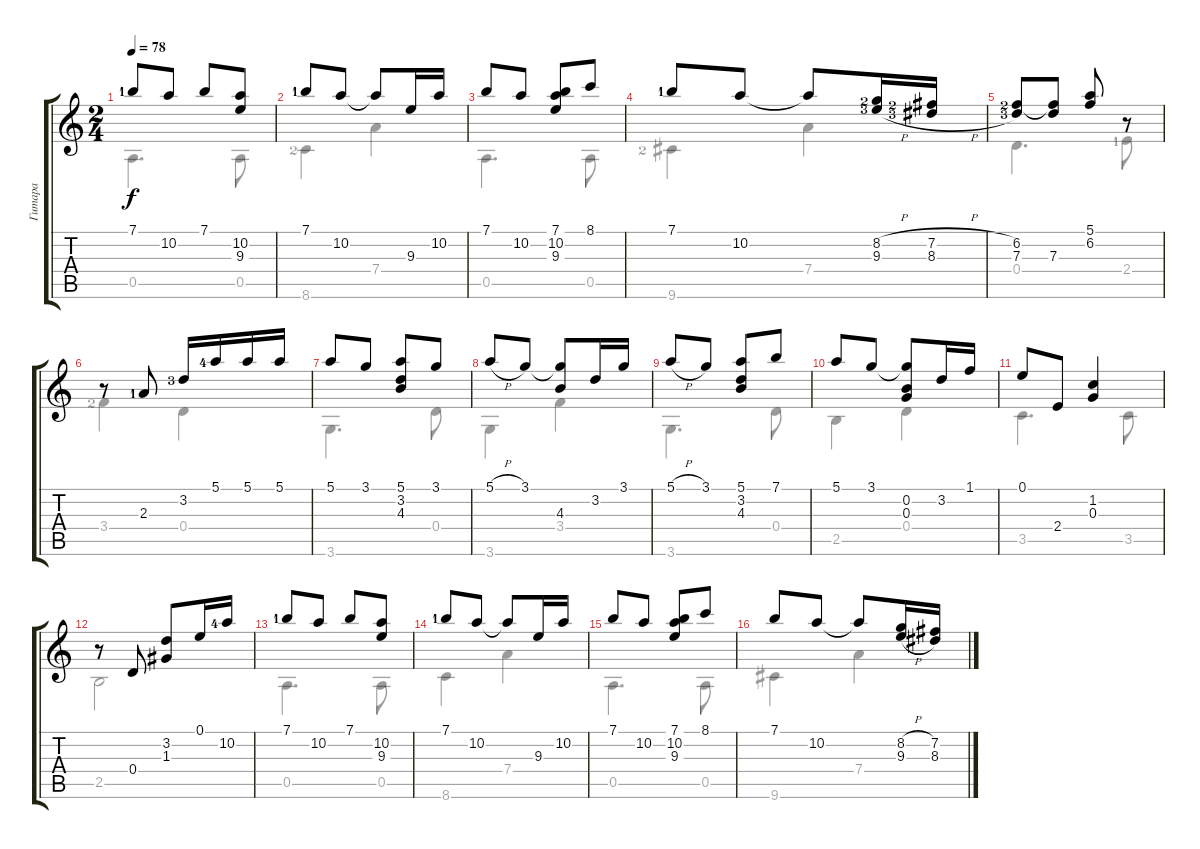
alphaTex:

\track ("Гитара" "Гитара") {instrument acousticguitarnylon}
\staff {score tabs}
\tuning (E4 B3 G3 D3 A2 E2) {hide}
\voice
\ts (2 4)
\tempo 78
\clef g2
\ks c
7.1{lf 2}.8{dy f} 10.2.8 7.1.8 (10.2 9.3).8 |
7.1{lf 2}.8 10.2.8 10.2{t}.8 9.3.16 10.2.16 |
7.1.8 10.2.8 (7.1 10.2 9.3).8 8.1.8 |
7.1{lf 2}.8 10.2.8 10.2{t}.8 (8.2{h lf 3} 9.3{h lf 4}).16 (7.2{h lf 3} 8.3{h lf 4}).16 |
(6.2{lf 3} 7.3{lf 4}).8 (6.2{t} 7.3).8 (5.1 6.2).8 r.8 |
r.8 2.3{lf 2}.8 3.2{lf 4}.16 5.1{lf 5}.16 5.1.16 5.1.16 |
5.1.8 3.1.8 (5.1 3.2 4.3).8 3.1.8 |
5.1{h}.8 3.1.8 (3.1{t} 4.3).8 3.2.16 3.1.16 |
5.1{h}.8 3.1.8 (5.1 3.2 4.3).8 7.1.8 |
5.1.8 3.1.8 (3.1{t} 0.2 0.3).8 3.2.16 1.1.16 |
0.1.8 2.4.8 (1.2 0.3).4 |
r.8 0.4.8 (3.2 1.3).8 0.1.16 10.2{lf 5}.16 |
7.1{lf 2}.8 10.2.8 7.1.8 (10.2 9.3).8 |
7.1{lf 2}.8 10.2.8 10.2{t}.8 9.3.16 10.2.16 |
7.1.8 10.2.8 (7.1 10.2 9.3).8 8.1.8 |
7.1.8 10.2.8 10.2{t}.8 (8.2{h} 9.3{h}).16 (7.2{h} 8.3{h}).16
\voice
\clef g2
\ottava regular
\simile none
\ks c
0.5.4{d dy f} 0.5.8 |
8.6{lf 3}.4 7.4.4 |
0.5.4{d} 0.5.8 |
9.6{lf 3}.4 7.4.4 |
0.4.4{d} 2.4{lf 2}.8 |
3.4{lf 3}.4 0.4.4 |
3.6.4{d} 0.4.8 |
3.6.4 3.4.4 |
3.6.4{d} 0.4.8 |
2.5.4 0.4.4 |
3.5.4{d} 3.5.8 |
2.5.2 |
0.5.4{d} 0.5.8 |
8.6.4 7.4.4 |
0.5.4{d} 0.5.8 |
9.6.4 7.4.4
